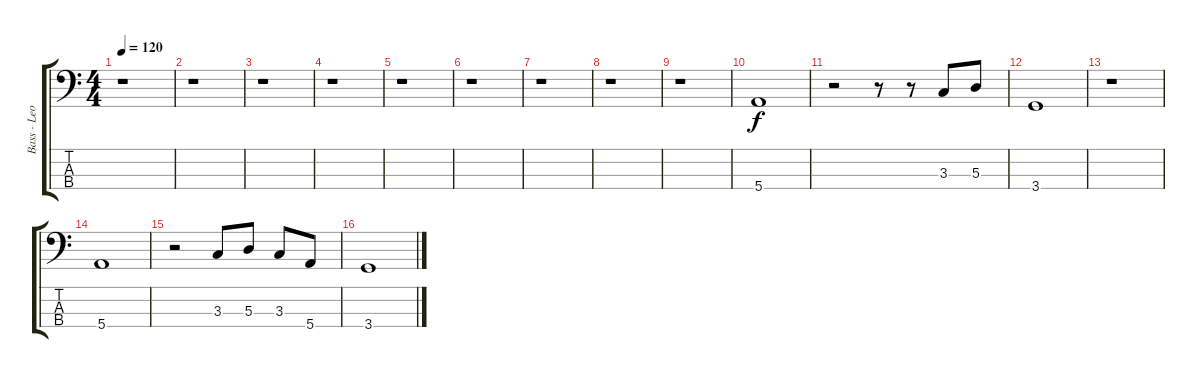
\track ("Bass - Leo" "Bass - Leo") {instrument electricbasspick}
\staff {score tabs}
\tuning (G2 D2 A1 E1) {hide}
\ts (4 4)
\tempo 120
\clef f4
\ks c
r.1{dy f} |
r.1 |
r.1 |
r.1 |
r.1 |
r.1 |
r.1 |
r.1 |
r.1 |
5.4.1 |
r.2 r.8 r.8 3.3.8 5.3.8 |
3.4.1 |
r.1 |
5.4.1 |
r.2 3.3.8 5.3.8 3.3.8 5.4.8 |
3.4.1
